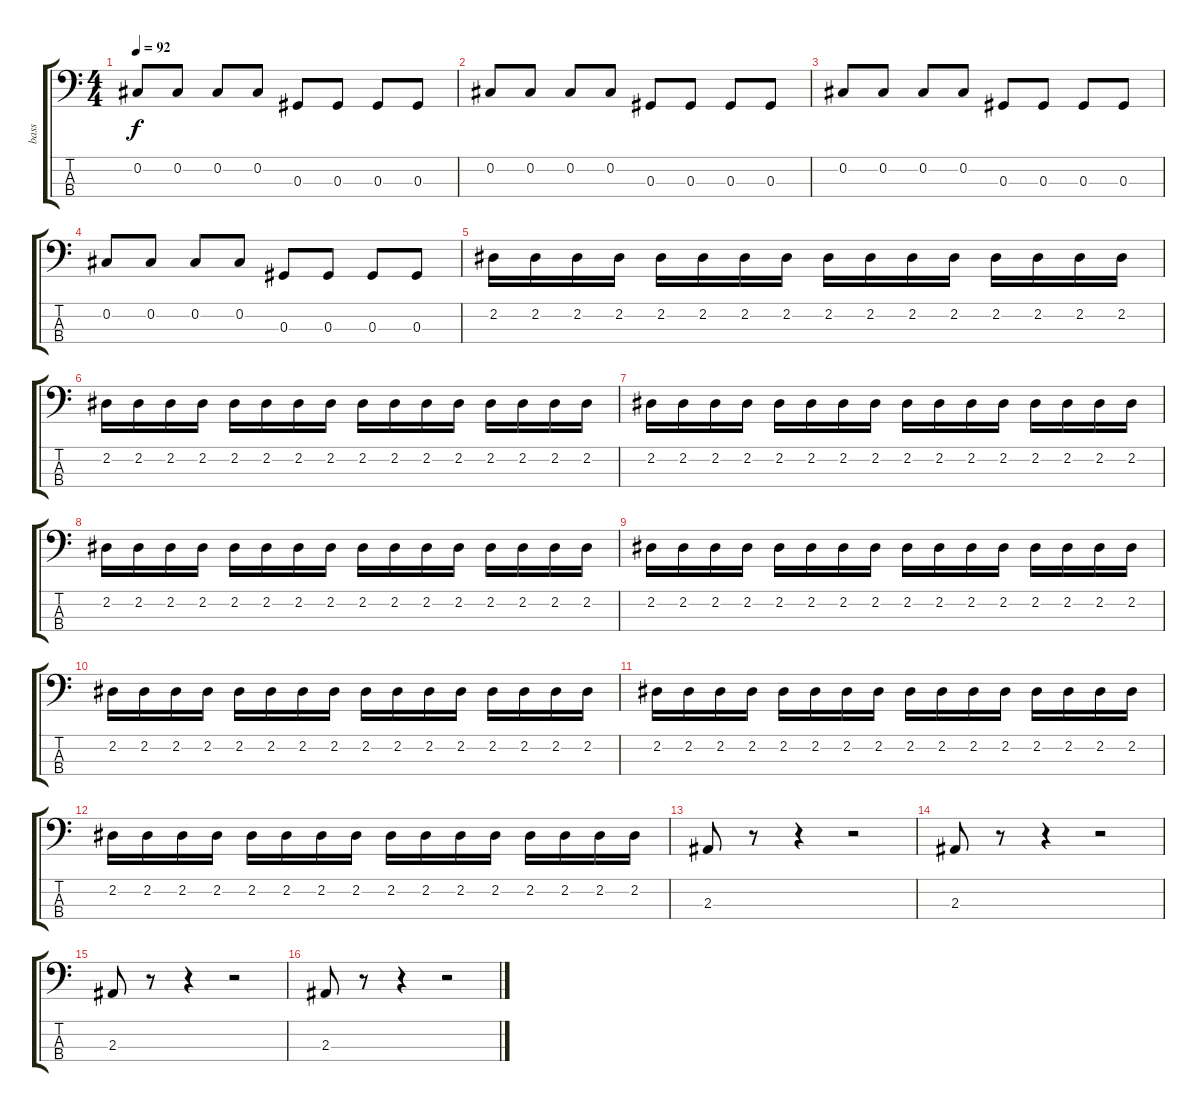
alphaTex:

\track ("bass" "bass") {instrument electricbassfinger}
\staff {score tabs}
\tuning (Gb2 Db2 Ab1 Eb1) {hide}
\ts (4 4)
\tempo 92
\clef f4
\ks c
0.2.8{dy f} 0.2.8 0.2.8 0.2.8 0.3.8 0.3.8 0.3.8 0.3.8 |
0.2.8 0.2.8 0.2.8 0.2.8 0.3.8 0.3.8 0.3.8 0.3.8 |
0.2.8 0.2.8 0.2.8 0.2.8 0.3.8 0.3.8 0.3.8 0.3.8 |
0.2.8 0.2.8 0.2.8 0.2.8 0.3.8 0.3.8 0.3.8 0.3.8 |
2.2.16 2.2.16 2.2.16 2.2.16 2.2.16 2.2.16 2.2.16 2.2.16 2.2.16 2.2.16 2.2.16 2.2.16 2.2.16 2.2.16 2.2.16 2.2.16 |
2.2.16 2.2.16 2.2.16 2.2.16 2.2.16 2.2.16 2.2.16 2.2.16 2.2.16 2.2.16 2.2.16 2.2.16 2.2.16 2.2.16 2.2.16 2.2.16 |
2.2.16 2.2.16 2.2.16 2.2.16 2.2.16 2.2.16 2.2.16 2.2.16 2.2.16 2.2.16 2.2.16 2.2.16 2.2.16 2.2.16 2.2.16 2.2.16 |
2.2.16 2.2.16 2.2.16 2.2.16 2.2.16 2.2.16 2.2.16 2.2.16 2.2.16 2.2.16 2.2.16 2.2.16 2.2.16 2.2.16 2.2.16 2.2.16 |
2.2.16 2.2.16 2.2.16 2.2.16 2.2.16 2.2.16 2.2.16 2.2.16 2.2.16 2.2.16 2.2.16 2.2.16 2.2.16 2.2.16 2.2.16 2.2.16 |
2.2.16 2.2.16 2.2.16 2.2.16 2.2.16 2.2.16 2.2.16 2.2.16 2.2.16 2.2.16 2.2.16 2.2.16 2.2.16 2.2.16 2.2.16 2.2.16 |
2.2.16 2.2.16 2.2.16 2.2.16 2.2.16 2.2.16 2.2.16 2.2.16 2.2.16 2.2.16 2.2.16 2.2.16 2.2.16 2.2.16 2.2.16 2.2.16 |
2.2.16 2.2.16 2.2.16 2.2.16 2.2.16 2.2.16 2.2.16 2.2.16 2.2.16 2.2.16 2.2.16 2.2.16 2.2.16 2.2.16 2.2.16 2.2.16 |
2.3.8 r.8 r.4 r.2 |
2.3.8 r.8 r.4 r.2 |
2.3.8 r.8 r.4 r.2 |
2.3.8 r.8 r.4 r.2
